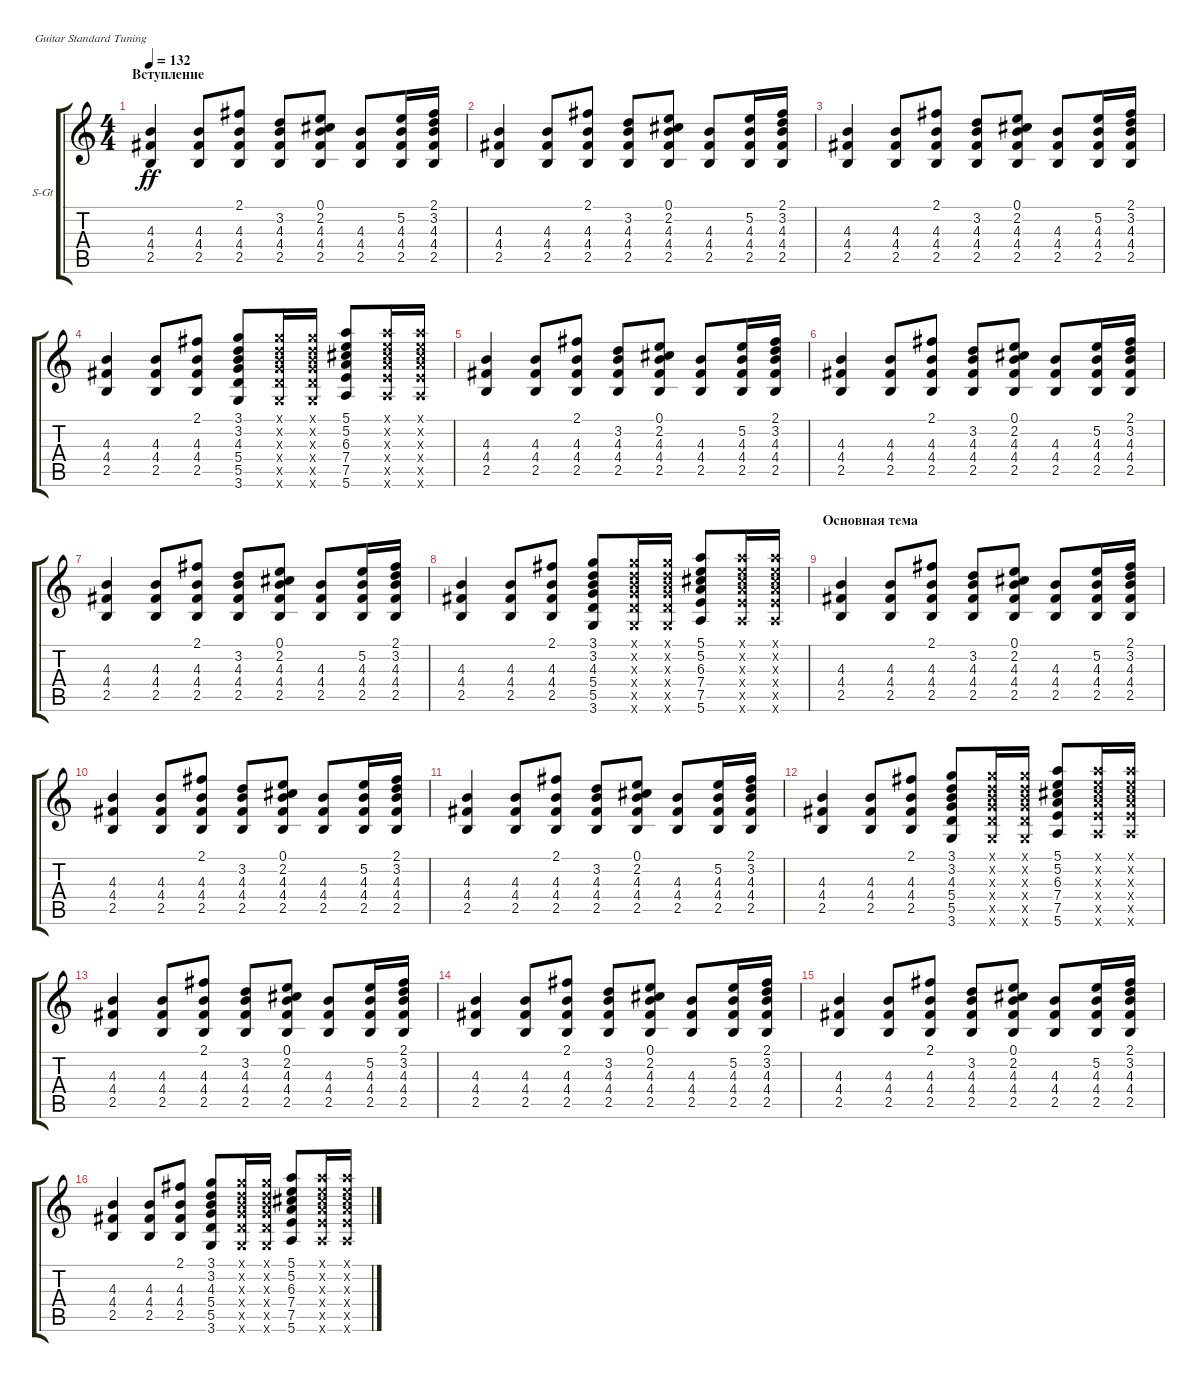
\defaultSystemsLayout 4
\bracketExtendMode groupsimilarinstruments
\firstSystemTrackNameOrientation horizontal
\otherSystemsTrackNameOrientation horizontal
\track ("Steel Guitar" "S-Gt") {instrument acousticguitarsteel}
\staff {score tabs}
\tuning (E4 B3 G3 D3 A2 E2)
\ts (4 4)
\section ("" "Вступление")
\tempo 132
\clef g2
\ks c
(2.5 4.3 4.4).4{dy ff instrument acousticguitarsteel} (2.5 4.4 4.3).8 (2.5 4.4 4.3 2.1).8 (2.5 4.4 4.3 3.2).8 (2.5 4.4 4.3 2.2 0.1).8 (2.5 4.4 4.3).8 (2.5 4.4 4.3 5.2).16 (2.1 2.5 4.4 4.3 3.2).16 |
(2.5 4.3 4.4).4 (2.5 4.4 4.3).8 (2.5 4.4 4.3 2.1).8 (2.5 4.4 4.3 3.2).8 (2.5 4.4 4.3 2.2 0.1).8 (2.5 4.4 4.3).8 (2.5 4.4 4.3 5.2).16 (2.1 2.5 4.4 4.3 3.2).16 |
(2.5 4.3 4.4).4 (2.5 4.4 4.3).8 (2.5 4.4 4.3 2.1).8 (2.5 4.4 4.3 3.2).8 (2.5 4.4 4.3 2.2 0.1).8 (2.5 4.4 4.3).8 (2.5 4.4 4.3 5.2).16 (2.1 2.5 4.4 4.3 3.2).16 |
(2.5 4.3 4.4).4 (2.5 4.4 4.3).8 (2.5 4.4 4.3 2.1).8 (3.6 3.1 3.2 4.3 5.4 5.5).8 (3.6{x} 3.1{x} 3.2{x} 4.3{x} 5.4{x} 5.5{x}).16 (3.6{x} 3.1{x} 3.2{x} 4.3{x} 5.4{x} 5.5{x}).16 (7.5 5.6 5.1 5.2 6.3 7.4).8 (5.6{x} 5.1{x} 5.2{x} 6.3{x} 7.4{x} 7.5{x}).16 (5.6{x} 5.1{x} 5.2{x} 6.3{x} 7.4{x} 7.5{x}).16 |
(2.5 4.3 4.4).4 (2.5 4.4 4.3).8 (2.5 4.4 4.3 2.1).8 (2.5 4.4 4.3 3.2).8 (2.5 4.4 4.3 2.2 0.1).8 (2.5 4.4 4.3).8 (2.5 4.4 4.3 5.2).16 (2.1 2.5 4.4 4.3 3.2).16 |
(2.5 4.3 4.4).4 (2.5 4.4 4.3).8 (2.5 4.4 4.3 2.1).8 (2.5 4.4 4.3 3.2).8 (2.5 4.4 4.3 2.2 0.1).8 (2.5 4.4 4.3).8 (2.5 4.4 4.3 5.2).16 (2.1 2.5 4.4 4.3 3.2).16 |
(2.5 4.3 4.4).4 (2.5 4.4 4.3).8 (2.5 4.4 4.3 2.1).8 (2.5 4.4 4.3 3.2).8 (2.5 4.4 4.3 2.2 0.1).8 (2.5 4.4 4.3).8 (2.5 4.4 4.3 5.2).16 (2.1 2.5 4.4 4.3 3.2).16 |
(2.5 4.3 4.4).4 (2.5 4.4 4.3).8 (2.5 4.4 4.3 2.1).8 (3.6 3.1 3.2 4.3 5.4 5.5).8 (3.6{x} 3.1{x} 3.2{x} 4.3{x} 5.4{x} 5.5{x}).16 (3.6{x} 3.1{x} 3.2{x} 4.3{x} 5.4{x} 5.5{x}).16 (7.5 5.6 5.1 5.2 6.3 7.4).8 (5.6{x} 5.1{x} 5.2{x} 6.3{x} 7.4{x} 7.5{x}).16 (5.6{x} 5.1{x} 5.2{x} 6.3{x} 7.4{x} 7.5{x}).16 |
\section ("" "Основная тема")
(2.5 4.3 4.4).4 (2.5 4.4 4.3).8 (2.5 4.4 4.3 2.1).8 (2.5 4.4 4.3 3.2).8 (2.5 4.4 4.3 2.2 0.1).8 (2.5 4.4 4.3).8 (2.5 4.4 4.3 5.2).16 (2.1 2.5 4.4 4.3 3.2).16 |
(2.5 4.3 4.4).4 (2.5 4.4 4.3).8 (2.5 4.4 4.3 2.1).8 (2.5 4.4 4.3 3.2).8 (2.5 4.4 4.3 2.2 0.1).8 (2.5 4.4 4.3).8 (2.5 4.4 4.3 5.2).16 (2.1 2.5 4.4 4.3 3.2).16 |
(2.5 4.3 4.4).4 (2.5 4.4 4.3).8 (2.5 4.4 4.3 2.1).8 (2.5 4.4 4.3 3.2).8 (2.5 4.4 4.3 2.2 0.1).8 (2.5 4.4 4.3).8 (2.5 4.4 4.3 5.2).16 (2.1 2.5 4.4 4.3 3.2).16 |
(2.5 4.3 4.4).4 (2.5 4.4 4.3).8 (2.5 4.4 4.3 2.1).8 (3.6 3.1 3.2 4.3 5.4 5.5).8 (3.6{x} 3.1{x} 3.2{x} 4.3{x} 5.4{x} 5.5{x}).16 (3.6{x} 3.1{x} 3.2{x} 4.3{x} 5.4{x} 5.5{x}).16 (7.5 5.6 5.1 5.2 6.3 7.4).8 (5.6{x} 5.1{x} 5.2{x} 6.3{x} 7.4{x} 7.5{x}).16 (5.6{x} 5.1{x} 5.2{x} 6.3{x} 7.4{x} 7.5{x}).16 |
(2.5 4.3 4.4).4 (2.5 4.4 4.3).8 (2.5 4.4 4.3 2.1).8 (2.5 4.4 4.3 3.2).8 (2.5 4.4 4.3 2.2 0.1).8 (2.5 4.4 4.3).8 (2.5 4.4 4.3 5.2).16 (2.1 2.5 4.4 4.3 3.2).16 |
(2.5 4.3 4.4).4 (2.5 4.4 4.3).8 (2.5 4.4 4.3 2.1).8 (2.5 4.4 4.3 3.2).8 (2.5 4.4 4.3 2.2 0.1).8 (2.5 4.4 4.3).8 (2.5 4.4 4.3 5.2).16 (2.1 2.5 4.4 4.3 3.2).16 |
(2.5 4.3 4.4).4 (2.5 4.4 4.3).8 (2.5 4.4 4.3 2.1).8 (2.5 4.4 4.3 3.2).8 (2.5 4.4 4.3 2.2 0.1).8 (2.5 4.4 4.3).8 (2.5 4.4 4.3 5.2).16 (2.1 2.5 4.4 4.3 3.2).16 |
(2.5 4.3 4.4).4 (2.5 4.4 4.3).8 (2.5 4.4 4.3 2.1).8 (3.6 3.1 3.2 4.3 5.4 5.5).8 (3.6{x} 3.1{x} 3.2{x} 4.3{x} 5.4{x} 5.5{x}).16 (3.6{x} 3.1{x} 3.2{x} 4.3{x} 5.4{x} 5.5{x}).16 (7.5 5.6 5.1 5.2 6.3 7.4).8 (5.6{x} 5.1{x} 5.2{x} 6.3{x} 7.4{x} 7.5{x}).16 (5.6{x} 5.1{x} 5.2{x} 6.3{x} 7.4{x} 7.5{x}).16
